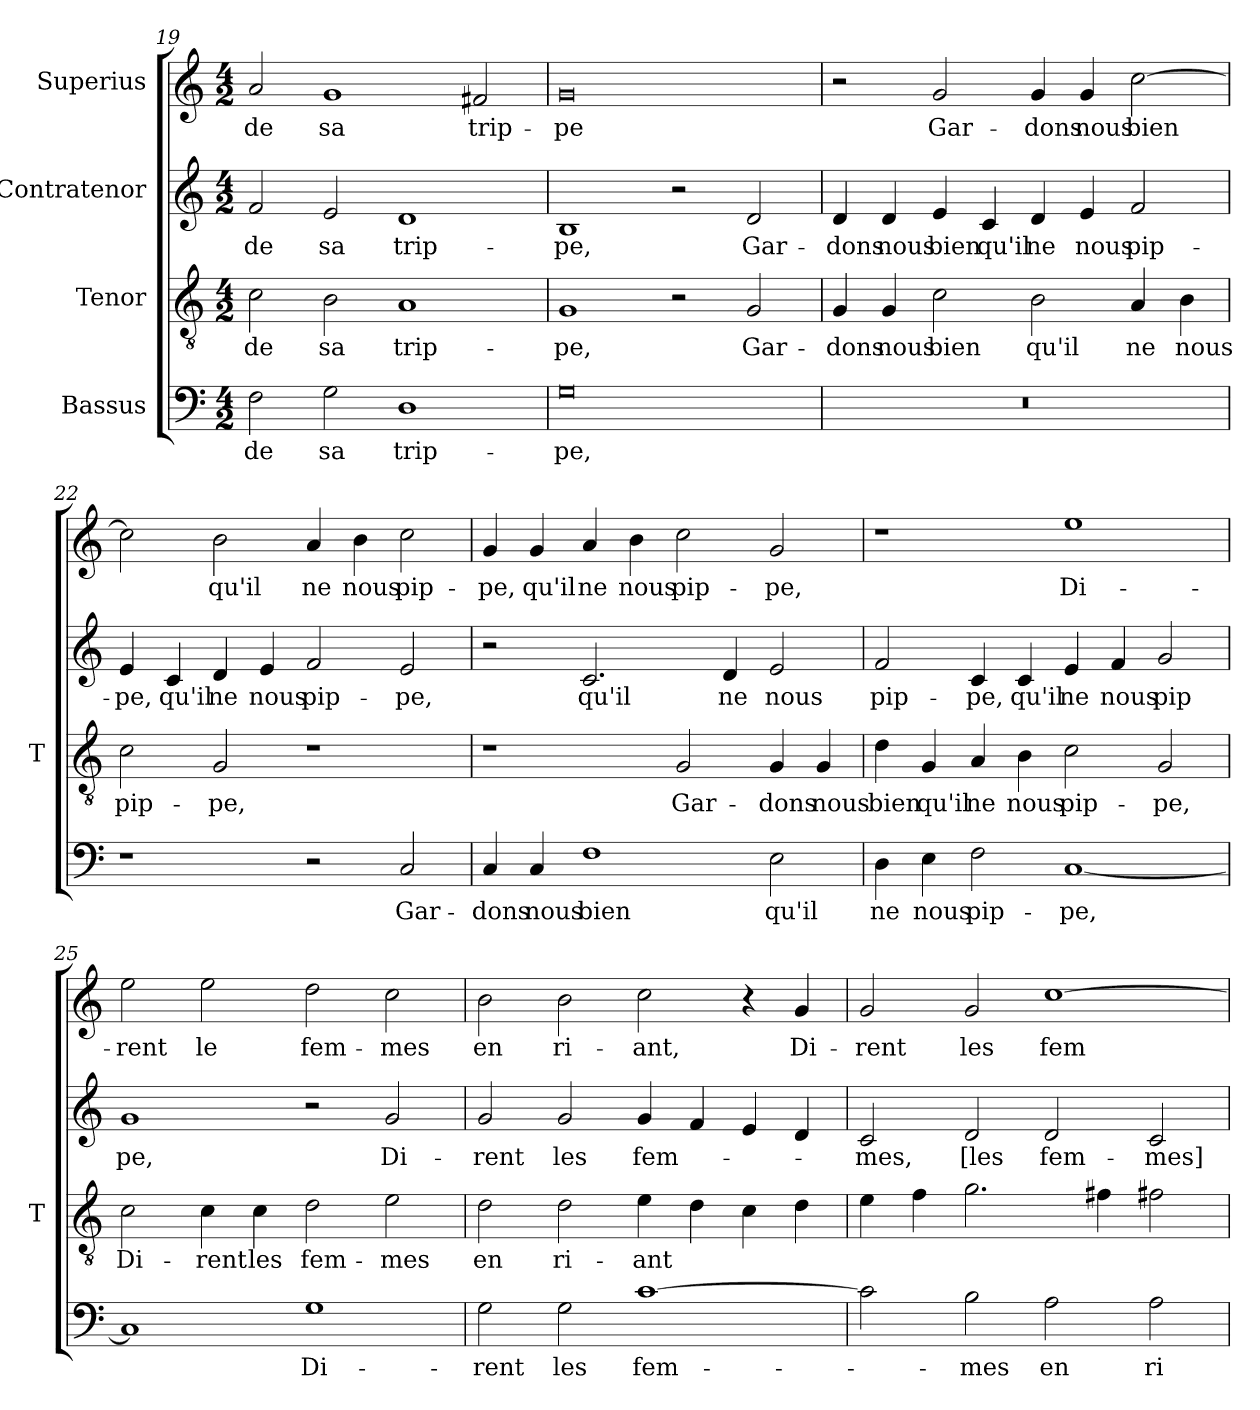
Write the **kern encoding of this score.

**kern	**text	**kern	**text	**kern	**text	**kern	**text
*part4	*part4	*part3	*part3	*part2	*part2	*part1	*part1
*staff4	*staff4	*staff3	*staff3	*staff2	*staff2	*staff1	*staff1
*I"Bassus	*	*I"Tenor	*	*I"Contratenor	*	*I"Superius	*
*	*	*I'T	*	*	*	*	*
*clefF4	*	*clefGv2	*	*clefG2	*	*clefG2	*
*k[]	*	*k[]	*	*k[]	*	*k[]	*
*M4/2	*	*M4/2	*	*M4/2	*	*M4/2	*
=19	=19	=19	=19	=19	=19	=19	=19
2F	-de	2c	-de	2f	-de	2a	-de
2G	-sa	2B	-sa	2e	-sa	1g	-sa
1D	trip-	1A	trip-	1d	trip-	.	.
.	.	.	.	.	.	2f#X	trip-
=20	=20	=20	=20	=20	=20	=20	=20
0G	-pe,	1G	-pe,	1B	-pe,	0g	-pe
.	.	2r	.	2r	.	.	.
.	.	2G	Gar-	2d	Gar-	.	.
=21	=21	=21	=21	=21	=21	=21	=21
0r	.	4G	-dons	4d	-dons	2r	.
.	.	4G	-nous	4d	-nous	.	.
.	.	2c	-bien	4e	-bien	2g	Gar-
.	.	.	.	4c	-qu'il	.	.
.	.	2B	-qu'il	4d	-ne	4g	-dons
.	.	.	.	4e	-nous	4g	-nous
.	.	4A	-ne	2f	pip-	[2cc	-bien
.	.	4B	-nous	.	.	.	.
=22	=22	=22	=22	=22	=22	=22	=22
1r	.	2c	pip-	4e	-pe,	2cc]	.
.	.	.	.	4c	-qu'il	.	.
.	.	2G	-pe,	4d	-ne	2b	-qu'il
.	.	.	.	4e	-nous	.	.
2r	.	1r	.	2f	pip-	4a	-ne
.	.	.	.	.	.	4b	-nous
2C	Gar-	.	.	2e	-pe,	2cc	pip-
=23	=23	=23	=23	=23	=23	=23	=23
4C	-dons	1r	.	2r	.	4g	-pe,
4C	-nous	.	.	.	.	4g	-qu'il
1F	-bien	.	.	2.c	-qu'il	4a	-ne
.	.	.	.	.	.	4b	-nous
.	.	2G	Gar-	.	.	2cc	pip-
.	.	.	.	4d	-ne	.	.
2E	-qu'il	4G	-dons	2e	-nous	2g	-pe,
.	.	4G	-nous	.	.	.	.
=24	=24	=24	=24	=24	=24	=24	=24
4D	-ne	4d	-bien	2f	pip-	1r	.
4E	-nous	4G	-qu'il	.	.	.	.
2F	pip-	4A	-ne	4c	-pe,	.	.
.	.	4B	-nous	4c	-qu'il	.	.
[1C	-pe,	2c	pip-	4e	-ne	1ee	Di-
.	.	.	.	4f	-nous	.	.
.	.	2G	-pe,	2g	-pip	.	.
=25	=25	=25	=25	=25	=25	=25	=25
1C]	.	2c	Di-	1g	-pe,	2ee	-rent
.	.	4c	-rent	.	.	2ee	-le
.	.	4c	-les	.	.	.	.
1G	Di-	2d	fem-	2r	.	2dd	fem-
.	.	2e	-mes	2g	Di-	2cc	-mes
=26	=26	=26	=26	=26	=26	=26	=26
2G	-rent	2d	-en	2g	-rent	2b	-en
2G	-les	2d	ri-	2g	-les	2b	ri-
[1c	fem-	4e	-ant	4g	fem-	2cc	-ant,
.	.	4d	.	4f	.	.	.
.	.	4c	.	4e	.	4r	.
.	.	4d	.	4d	.	4g	Di-
=27	=27	=27	=27	=27	=27	=27	=27
2c]	.	4e	.	2c	-mes,	2g	-rent
.	.	4f	.	.	.	.	.
2B	-mes	2.g	.	2d	-[les	2g	-les
2A	-en	.	.	2d	fem-	[1cc	fem-
.	.	4f#X	.	.	.	.	.
2A	ri-	2f#X	.	2c	-mes]	.	.
=	=	=	=	=	=	=	=
*-	*-	*-	*-	*-	*-	*-	*-
